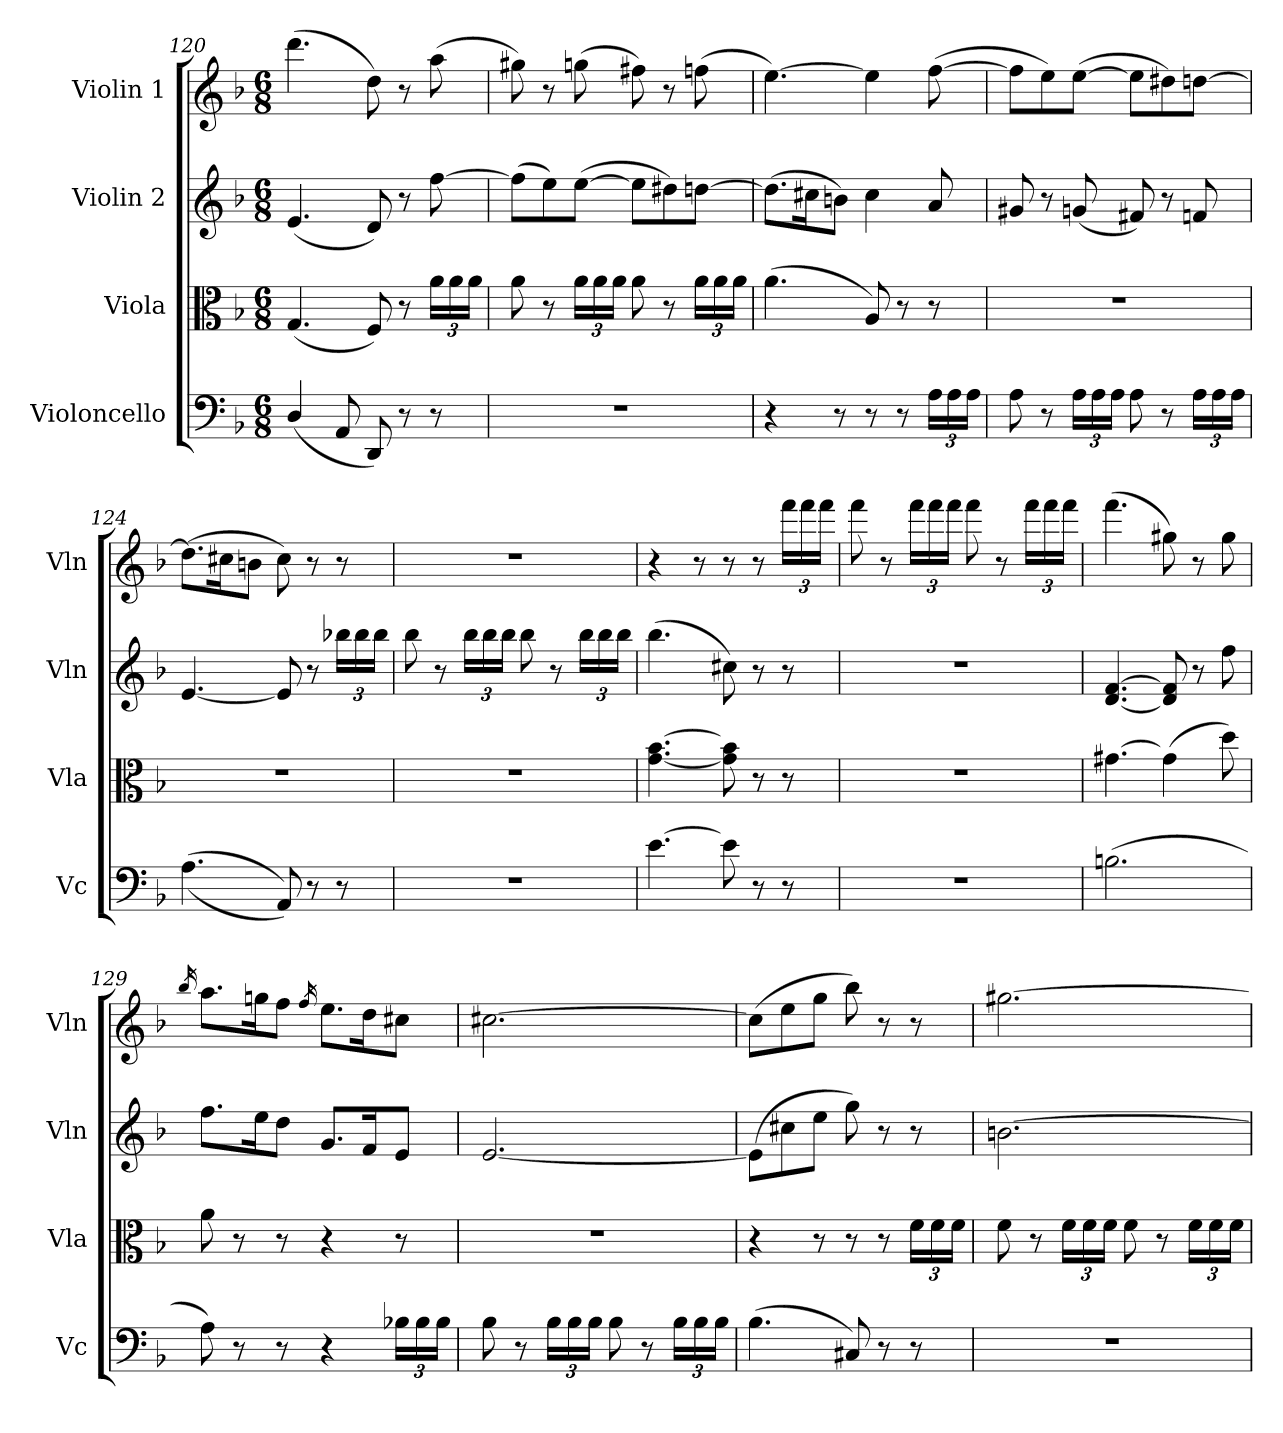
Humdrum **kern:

**kern	**dynam	**kern	**dynam	**kern	**dynam	**kern	**dynam
*part4	*part4	*part3	*part3	*part2	*part2	*part1	*part1
*staff4	*staff4	*staff3	*staff3	*staff2	*staff2	*staff1	*staff1
*I"Violoncello	*	*I"Viola	*	*I"Violin 2	*	*I"Violin 1	*
*I'Vc	*	*I'Vla	*	*I'Vln	*	*I'Vln	*
!!LO:LB:g=z
*clefF4	*	*clefC3	*	*clefG2	*	*clefG2	*
*k[b-]	*	*k[b-]	*	*k[b-]	*	*k[b-]	*
*M6/8	*	*M6/8	*	*M6/8	*	*M6/8	*
=120	=120	=120	=120	=120	=120	=120	=120
(<4D/	.	(<4.G/	.	(<4.e/	.	(4.ddd\	.
8AA/	.	.	.	.	.	.	.
8DD/)	.	8F/)	.	8d/)	.	8dd\)	.
8r	.	8r	.	8r	.	8r	.
!	!	!	!LO:DY:b	!	!	!	!
!	!	!	!LO:DY:n=1:b	!	!	!	!
!	!	!	!LO:DY:n=2:b	!	!LO:DY:b	!	!
!	!	!	!	!	!LO:DY:n=1:b	!	!
!	!	!	!	!	!LO:DY:n=2:b	!	!LO:DY:b
!	!	!	!	!	!	!	!LO:DY:n=1:b
!	!	!	!	!	!	!	!LO:DY:n=2:b
8r	.	24a\LL	other-dynamics f other-dynamics	[>8ff\	other-dynamics f other-dynamics	(8aa\	other-dynamics f other-dynamics
.	.	24a\	.	.	.	.	.
.	.	24a\JJ	.	.	.	.	.
=121	=121	=121	=121	=121	=121	=121	=121
2.r	.	8a\	.	(>8ff\L]	.	8gg#X\)	.
.	.	8r	.	8ee\)	.	8r	.
.	.	24a\LL	.	(>[>8ee\J	.	(8ggn\	.
.	.	24a\	.	.	.	.	.
.	.	24a\JJ	.	.	.	.	.
.	.	8a\	.	8ee\L]	.	8ff#X\)	.
.	.	8r	.	8dd#X\)	.	8r	.
.	.	24a\LL	.	[>8ddn\J	.	(8ffn\	.
.	.	24a\	.	.	.	.	.
.	.	24a\JJ	.	.	.	.	.
=122	=122	=122	=122	=122	=122	=122	=122
4r	.	(>4.a\	.	(>8.dd\L]	.	[>4.ee\)	.
.	.	.	.	16cc#X\K	.	.	.
8r	.	.	.	8bn\J)	.	.	.
8r	.	8A/)	.	4cc#\	.	4ee\]	.
8r	.	8r	.	.	.	.	.
!	!LO:DY:b	!	!	!	!	!	!
!	!LO:DY:n=1:b	!	!	!	!	!	!
!	!LO:DY:n=2:b	!	!	!	!	!	!
24A\LL	other-dynamics f other-dynamics	8r	.	8a/	.	([>8ff\	.
24A\	.	.	.	.	.	.	.
24A\JJ	.	.	.	.	.	.	.
=123	=123	=123	=123	=123	=123	=123	=123
8A\	.	2.r	.	8g#X/	.	8ff\L]	.
8r	.	.	.	8r	.	8ee\)	.
24A\LL	.	.	.	(<8gn/	.	([>8ee\J	.
24A\	.	.	.	.	.	.	.
24A\JJ	.	.	.	.	.	.	.
8A\	.	.	.	8f#X/)	.	8ee\L]	.
8r	.	.	.	8r	.	8dd#X\)	.
24A\LL	.	.	.	8fn/	.	[>8ddn\J	.
24A\	.	.	.	.	.	.	.
24A\JJ	.	.	.	.	.	.	.
=124	=124	=124	=124	=124	=124	=124	=124
(>(>4.A\	.	2.r	.	[<4.e/	.	(8.dd\L]	.
.	.	.	.	.	.	16cc#X\K	.
.	.	.	.	.	.	8bn\J	.
8AA/))	.	.	.	8e/]	.	8cc#\)	.
8r	.	.	.	8r	.	8r	.
!	!	!	!	!	!LO:DY:b	!	!
!	!	!	!	!	!LO:DY:n=1:b	!	!
!	!	!	!	!	!LO:DY:n=2:b	!	!
8r	.	.	.	24bb-X\LL	other-dynamics p other-dynamics	8r	.
.	.	.	.	24bb-\	.	.	.
.	.	.	.	24bb-\JJ	.	.	.
!!LO:LB:g=z
=125	=125	=125	=125	=125	=125	=125	=125
2.r	.	2.r	.	8bb-\	.	2.r	.
.	.	.	.	8r	.	.	.
.	.	.	.	24bb-\LL	.	.	.
.	.	.	.	24bb-\	.	.	.
.	.	.	.	24bb-\JJ	.	.	.
.	.	.	.	8bb-\	.	.	.
.	.	.	.	8r	.	.	.
.	.	.	.	24bb-\LL	.	.	.
.	.	.	.	24bb-\	.	.	.
.	.	.	.	24bb-\JJ	.	.	.
=126	=126	=126	=126	=126	=126	=126	=126
!	!LO:DY:b	!	!	!	!	!	!
!	!LO:DY:n=1:b	!	!	!	!	!	!
!	!LO:DY:n=2:b	!	!LO:DY:b	!	!	!	!
!	!	!	!LO:DY:n=1:b	!	!	!	!
!	!	!	!LO:DY:n=2:b	!	!	!	!
[>4.e\	other-dynamics p other-dynamics	[<4.g\ [>4.b-\	other-dynamics p other-dynamics	(>4.bb-\	.	4r	.
.	.	.	.	.	.	8r	.
8e\]	.	8g\] 8b-\]	.	8cc#X\)	.	8r	.
8r	.	8r	.	8r	.	8r	.
!	!	!	!	!	!	!	!LO:DY:b
!	!	!	!	!	!	!	!LO:DY:n=1:b
!	!	!	!	!	!	!	!LO:DY:n=2:b
8r	.	8r	.	8r	.	24fff\LL	other-dynamics p other-dynamics
.	.	.	.	.	.	24fff\	.
.	.	.	.	.	.	24fff\JJ	.
!!LO:LB:g=z
=127	=127	=127	=127	=127	=127	=127	=127
2.r	.	2.r	.	2.r	.	8fff\	.
.	.	.	.	.	.	8r	.
*	*	*	*	*	*	*Xbrackettup	*
.	.	.	.	.	.	24fff\LL	.
.	.	.	.	.	.	24fff\	.
.	.	.	.	.	.	24fff\JJ	.
.	.	.	.	.	.	8fff\	.
.	.	.	.	.	.	8r	.
.	.	.	.	.	.	24fff\LL	.
.	.	.	.	.	.	24fff\	.
.	.	.	.	.	.	24fff\JJ	.
=128	=128	=128	=128	=128	=128	=128	=128
(>2.Bn\	.	[>4.g#X\	.	[<4.d/ [>4.f/	.	(4.fff\	.
.	.	(>4g#\]	.	8d/] 8f/]	.	8gg#X\)	.
.	.	.	.	8r	.	8r	.
.	.	8dd\)	.	8ff\	.	8gg#\	.
=129	=129	=129	=129	=129	=129	=129	=129
.	.	.	.	.	.	16qbb-/	.
8A\)	.	8a\	.	8.ff\L	.	8.aa\L	.
8r	.	8r	.	.	.	.	.
.	.	.	.	16ee\K	.	16ggn\K	.
8r	.	8r	.	8dd\J	.	8ff\J	.
.	.	.	.	.	.	16qff/	.
4r	.	4r	.	8.g/L	.	8.ee\L	.
.	.	.	.	16f/K	.	16dd\K	.
!	!LO:DY:b	!	!	!	!	!	!
!	!LO:DY:n=1:b	!	!	!	!	!	!
!	!LO:DY:n=2:b	!	!	!	!	!	!
24B-X\LL	other-dynamics f other-dynamics	8r	.	8e/J	.	8cc#X\J	.
24B-\	.	.	.	.	.	.	.
24B-\JJ	.	.	.	.	.	.	.
=130	=130	=130	=130	=130	=130	=130	=130
!	!	!	!	!	!LO:DY:b	!	!
!	!	!	!	!	!LO:DY:n=1:b	!	!
!	!	!	!	!	!LO:DY:n=2:b	!	!LO:DY:b
!	!	!	!	!	!	!	!LO:DY:n=1:b
!	!	!	!	!	!	!	!LO:DY:n=2:b
8B-\	.	2.r	.	[<2.e/	other-dynamics f other-dynamics	[>2.cc#X\	other-dynamics f other-dynamics
8r	.	.	.	.	.	.	.
24B-\LL	.	.	.	.	.	.	.
24B-\	.	.	.	.	.	.	.
24B-\JJ	.	.	.	.	.	.	.
8B-\	.	.	.	.	.	.	.
8r	.	.	.	.	.	.	.
24B-\LL	.	.	.	.	.	.	.
24B-\	.	.	.	.	.	.	.
24B-\JJ	.	.	.	.	.	.	.
=131	=131	=131	=131	=131	=131	=131	=131
(>4.B-\	.	4r	.	(8e\L]	.	(8cc#\L]	.
.	.	.	.	8cc#X\	.	8ee\	.
.	.	8r	.	8ee\J	.	8gg\J	.
8C#X/)	.	8r	.	8gg\)	.	8bb-\)	.
8r	.	8r	.	8r	.	8r	.
!	!	!	!LO:DY:b	!	!	!	!
!	!	!	!LO:DY:n=1:b	!	!	!	!
!	!	!	!LO:DY:n=2:b	!	!	!	!
8r	.	24f\LL	other-dynamics f other-dynamics	8r	.	8r	.
.	.	24f\	.	.	.	.	.
.	.	24f\JJ	.	.	.	.	.
!!LO:LB:g=z
=132	=132	=132	=132	=132	=132	=132	=132
2.r	.	8f\	.	[>2.bn\	.	[>2.gg#X\	.
.	.	8r	.	.	.	.	.
.	.	24f\LL	.	.	.	.	.
.	.	24f\	.	.	.	.	.
.	.	24f\JJ	.	.	.	.	.
.	.	8f\	.	.	.	.	.
.	.	8r	.	.	.	.	.
.	.	24f\LL	.	.	.	.	.
.	.	24f\	.	.	.	.	.
.	.	24f\JJ	.	.	.	.	.
=	=	=	=	=	=	=	=
*-	*-	*-	*-	*-	*-	*-	*-
